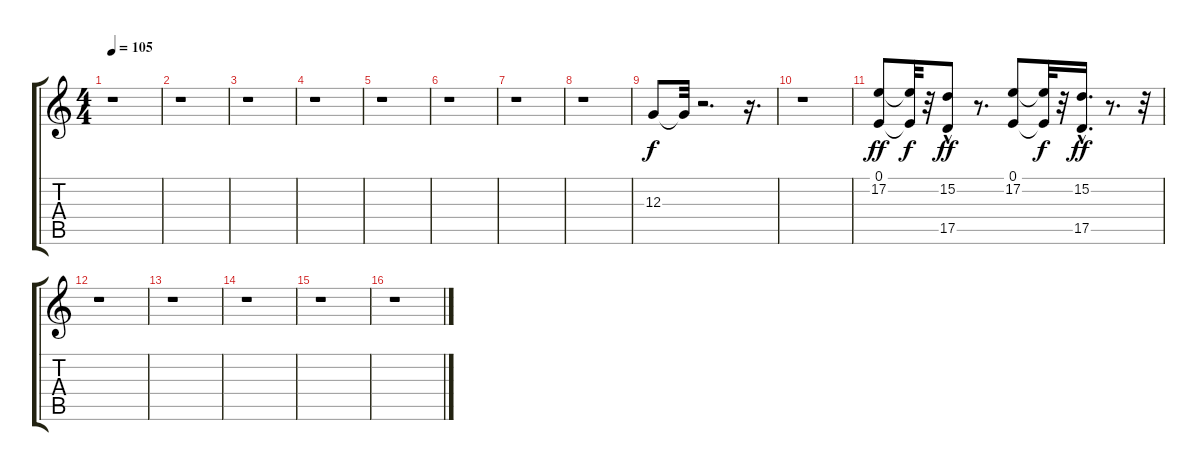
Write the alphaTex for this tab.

\track "" {instrument pad1newage}
\staff {score tabs}
\tuning (E4 B3 G3 D3 A2 E2) {hide}
\ts (4 4)
\tempo 105
\clef g2
\ks c
r.1{dy f} |
r.1 |
r.1 |
r.1 |
r.1 |
r.1 |
r.1 |
r.1 |
12.3.8 12.3{t}.32 r.2{d} r.16{d} |
r.1 |
(0.1 17.2).8{dy ff} (0.1{t} 17.2{t}).32{dy f} r.32 (15.2 17.5{hac}).8{dy ff} r.8{d} (0.1 17.2).8 (0.1{t} 17.2{t}).32{dy f} r.32 (15.2{hac} 17.5{hac}).16{d dy ff} r.8{d} r.32 |
r.1 |
r.1 |
r.1 |
r.1 |
r.1
